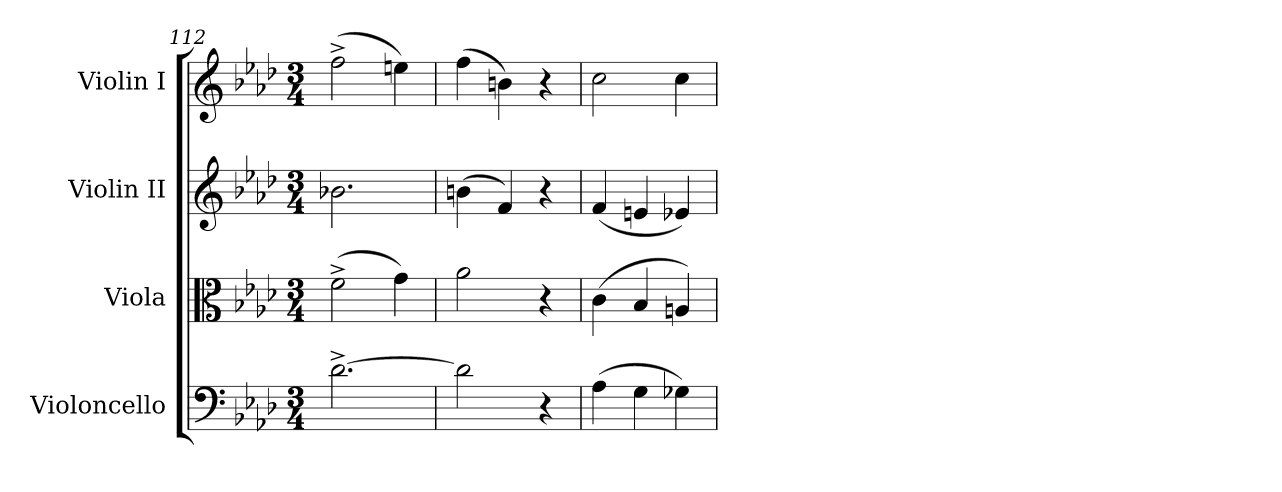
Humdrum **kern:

**kern	**kern	**kern	**kern
*part4	*part3	*part2	*part1
*staff4	*staff3	*staff2	*staff1
*I"Violoncello	*I"Viola	*I"Violin II	*I"Violin I
*I'Vc	*I'Vla	*I'Vln	*I'Vln
*clefF4	*clefC3	*clefG2	*clefG2
*k[b-e-a-d-]	*k[b-e-a-d-]	*k[b-e-a-d-]	*k[b-e-a-d-]
*M3/4	*M3/4	*M3/4	*M3/4
=112	=112	=112	=112
[2.d-^\	(>2f^\	2.b-X\	(>2ff^\
.	4g\)	.	4een\)
=113	=113	=113	=113
2d-\]	2a-\	(>4bn\	(>4ff\
.	.	4f/)	4bn\)
4r	4r	4r	4r
=114	=114	=114	=114
(>4A-\	(>4c\	(<4f/	2cc\
4G\	4B-/	4en/	.
4G-X\)	4An/)	4e-X/)	4cc\
=	=	=	=
*-	*-	*-	*-
